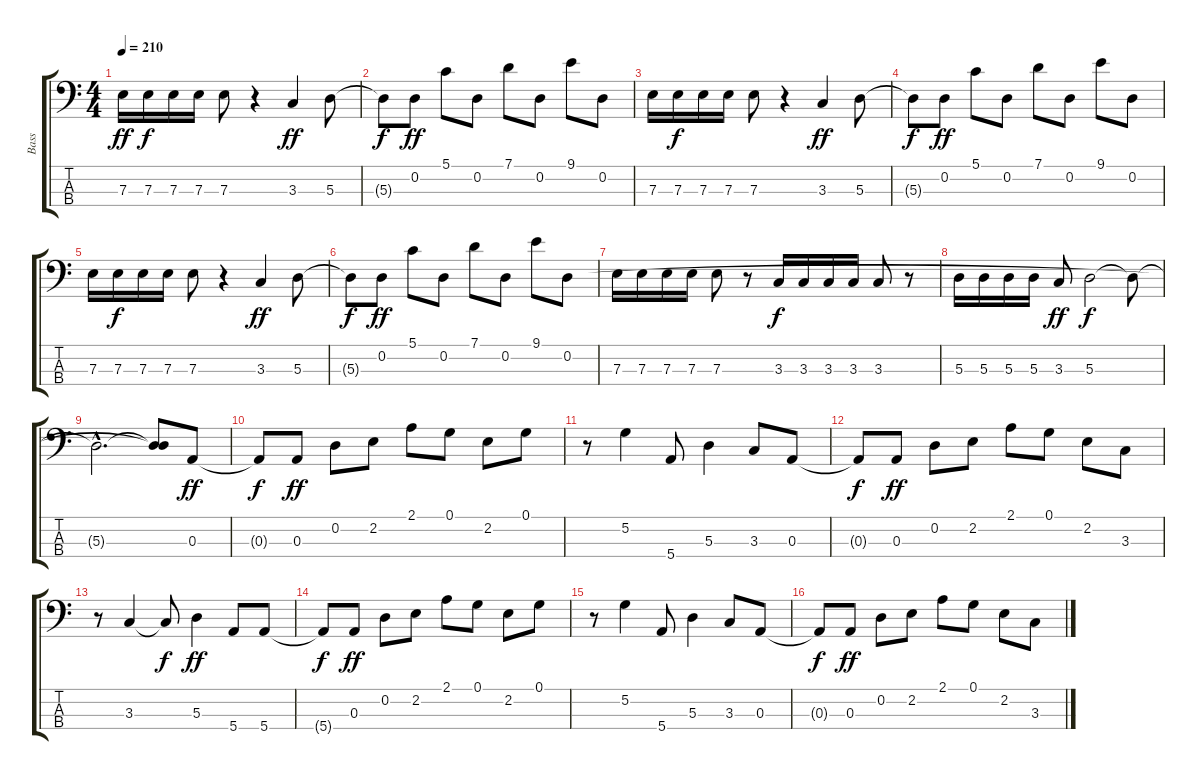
\track ("Bass" "Bass") {instrument electricbassfinger}
\staff {score tabs}
\tuning (G2 D2 A1 E1) {hide}
\ts (4 4)
\tempo 210
\clef f4
\ks c
7.3.16{dy ff instrument electricbassfinger} 7.3.16{dy f} 7.3.16 7.3.16 7.3.8 r.4 3.3.4{dy ff} 5.3.8 |
5.3{t}.8{dy f} 0.2.8{dy ff} 5.1.8 0.2.8 7.1.8 0.2.8 9.1.8 0.2.8 |
7.3.16 7.3.16{dy f} 7.3.16 7.3.16 7.3.8 r.4 3.3.4{dy ff} 5.3.8 |
5.3{t}.8{dy f} 0.2.8{dy ff} 5.1.8 0.2.8 7.1.8 0.2.8 9.1.8 0.2.8 |
7.3.16 7.3.16{dy f} 7.3.16 7.3.16 7.3.8 r.4 3.3.4{dy ff} 5.3.8 |
5.3{t}.8{dy f} 0.2.8{dy ff} 5.1.8 0.2.8 7.1.8 0.2.8 9.1.8 0.2.8 |
7.3.16 7.3.16 7.3.16 7.3.16 7.3.8 r.8 3.3.16{dy f} 3.3.16 3.3.16 3.3.16 3.3.8 r.8 |
5.3.16 5.3.16 5.3.16 5.3.16 3.3.8{dy ff} 5.3.2{dy f} 5.3{t}.8 |
5.3{hac t}.2{d} (0.2{t} 5.3{t}).8 0.3.8{dy ff} |
0.3{t}.8{dy f} 0.3.8{dy ff} 0.2.8 2.2.8 2.1.8 0.1.8 2.2.8 0.1.8 |
r.8 5.2.4 5.4.8 5.3.4 3.3.8 0.3.8 |
0.3{t}.8{dy f} 0.3.8{dy ff} 0.2.8 2.2.8 2.1.8 0.1.8 2.2.8 3.3.8 |
r.8 3.3.4 3.3{t}.8{dy f} 5.3.4{dy ff} 5.4.8 5.4.8 |
5.4{t}.8{dy f} 0.3.8{dy ff} 0.2.8 2.2.8 2.1.8 0.1.8 2.2.8 0.1.8 |
r.8 5.2.4 5.4.8 5.3.4 3.3.8 0.3.8 |
0.3{t}.8{dy f} 0.3.8{dy ff} 0.2.8 2.2.8 2.1.8 0.1.8 2.2.8 3.3.8
